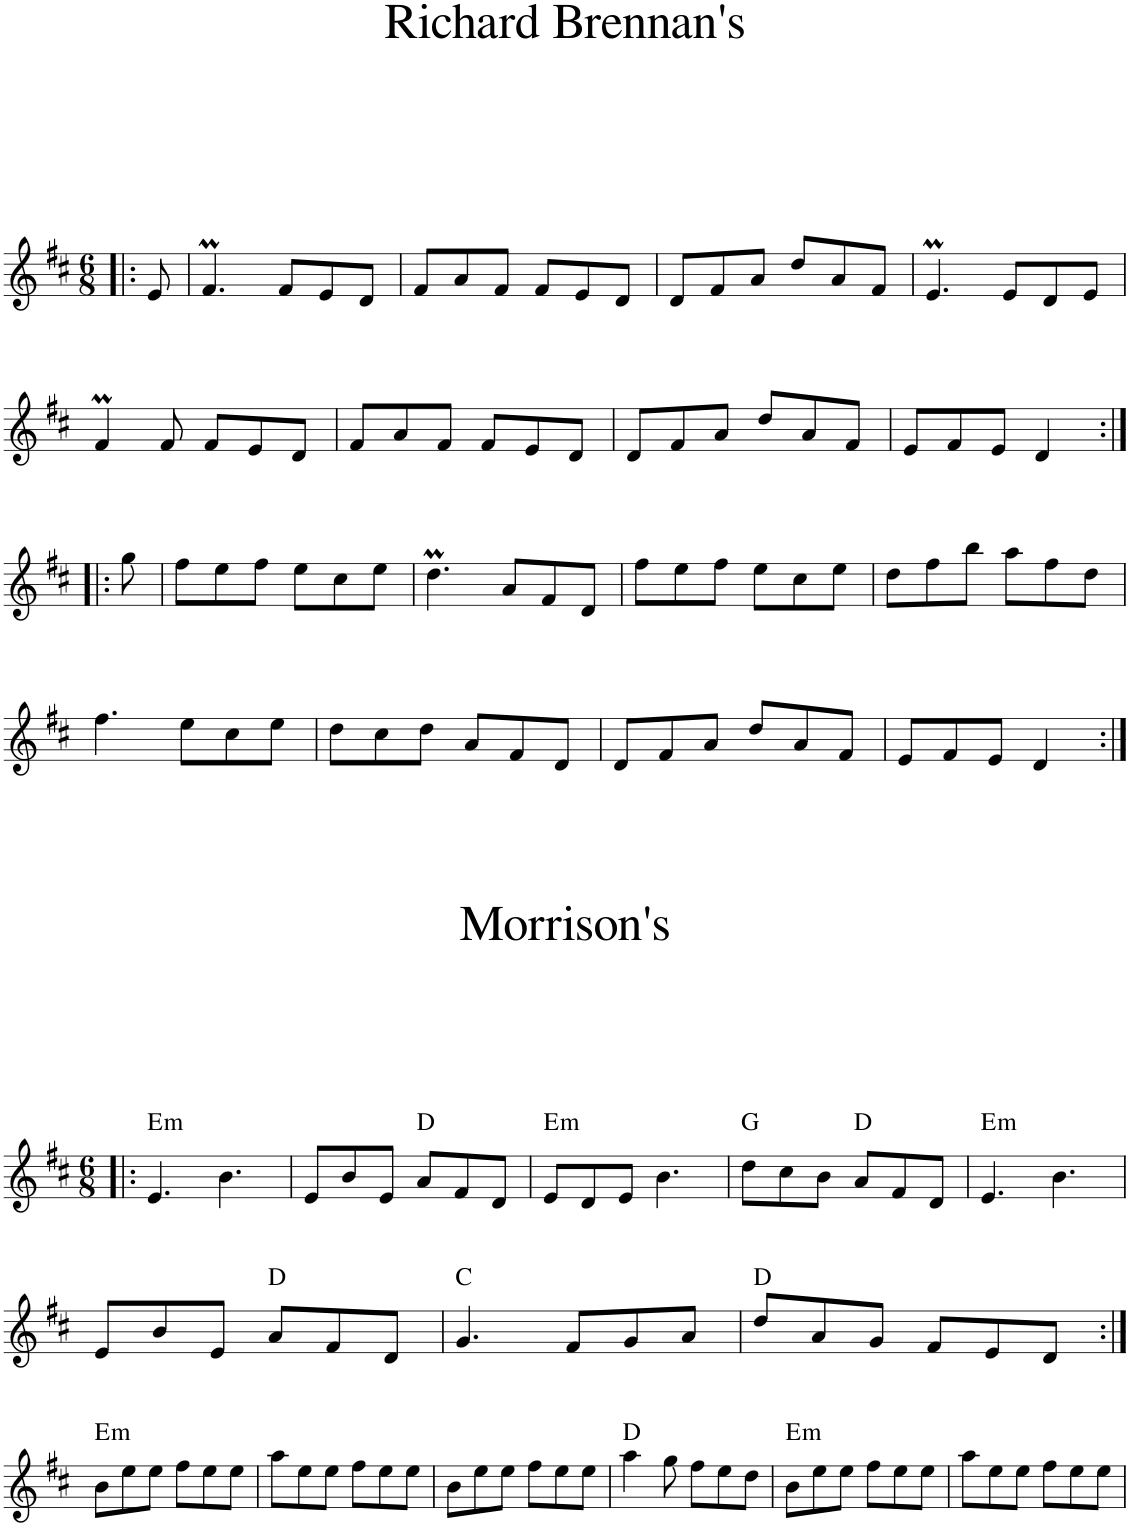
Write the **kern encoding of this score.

**kern	**harte
*part1	*part1
*staff1	*
*I"Piano	*
*I'Pno	*
*clefG2	*
*k[f#c#]	*
*D:	*
*M6/8	*
=1!|:	=1!|:
8e/	.
=2	=2
4.f#m/	.
8f#/L	.
8e/	.
8d/J	.
=3	=3
8f#/L	.
8a/	.
8f#/J	.
8f#/L	.
8e/	.
8d/J	.
=4	=4
8d/L	.
8f#/	.
8a/J	.
8dd/L	.
8a/	.
8f#/J	.
=5	=5
4.eM/	.
8e/L	.
8d/	.
8e/J	.
!!LO:LB:g=z
=6	=6
4f#m/	.
8f#/	.
8f#/L	.
8e/	.
8d/J	.
=7	=7
8f#/L	.
8a/	.
8f#/J	.
8f#/L	.
8e/	.
8d/J	.
=8	=8
8d/L	.
8f#/	.
8a/J	.
8dd/L	.
8a/	.
8f#/J	.
=9	=9
8e/L	.
8f#/	.
8e/J	.
4d/	.
!!LO:LB:g=z
=10:|!|:	=10:|!|:
8gg\	.
=11	=11
8ff#\L	.
8ee\	.
8ff#\J	.
8ee\L	.
8cc#\	.
8ee\J	.
=12	=12
4.ddM\	.
8a/L	.
8f#/	.
8d/J	.
=13	=13
8ff#\L	.
8ee\	.
8ff#\J	.
8ee\L	.
8cc#\	.
8ee\J	.
=14	=14
8dd\L	.
8ff#\	.
8bb\J	.
8aa\L	.
8ff#\	.
8dd\J	.
!!LO:LB:g=z
=15	=15
4.ff#\	.
8ee\L	.
8cc#\	.
8ee\J	.
=16	=16
8dd\L	.
8cc#\	.
8dd\J	.
8a/L	.
8f#/	.
8d/J	.
=17	=17
8d/L	.
8f#/	.
8a/J	.
8dd/L	.
8a/	.
8f#/J	.
=18	=18
8e/L	.
8f#/	.
8e/J	.
4d/	.
!!LO:LB:g=z
=1:|!|:	=1:|!|:
*k[f#c#]	*
*M6/8	*
!	!LO:H:kt=m
4.e/	E:min
4.b\	.
=2	=2
8e/L	.
8b/	.
8e/J	.
8a/L	D:maj
8f#/	.
8d/J	.
=3	=3
!	!LO:H:kt=m
8e/L	E:min
8d/	.
8e/J	.
4.b\	.
=4	=4
8dd\L	G:maj
8cc#\	.
8b\J	.
8a/L	D:maj
8f#/	.
8d/J	.
=5	=5
!	!LO:H:kt=m
4.e/	E:min
4.b\	.
!!LO:LB:g=z
=6	=6
8e/L	.
8b/	.
8e/J	.
8a/L	D:maj
8f#/	.
8d/J	.
=7	=7
4.g/	C:maj
8f#/L	.
8g/	.
8a/J	.
=8	=8
8dd/L	D:maj
8a/	.
8g/J	.
8f#/L	.
8e/	.
8d/J	.
!!LO:LB:g=z
=9:|!	=9:|!
!	!LO:H:kt=m
8b\L	E:min
8ee\	.
8ee\J	.
8ff#\L	.
8ee\	.
8ee\J	.
=10	=10
8aa\L	.
8ee\	.
8ee\J	.
8ff#\L	.
8ee\	.
8ee\J	.
=11	=11
8b\L	.
8ee\	.
8ee\J	.
8ff#\L	.
8ee\	.
8ee\J	.
=12	=12
4aa\	D:maj
8gg\	.
8ff#\L	.
8ee\	.
8dd\J	.
=13	=13
!	!LO:H:kt=m
8b\L	E:min
8ee\	.
8ee\J	.
8ff#\L	.
8ee\	.
8ee\J	.
=14	=14
8aa\L	.
8ee\	.
8ee\J	.
8ff#\L	.
8ee\	.
8ee\J	.
=	=
*-	*-
